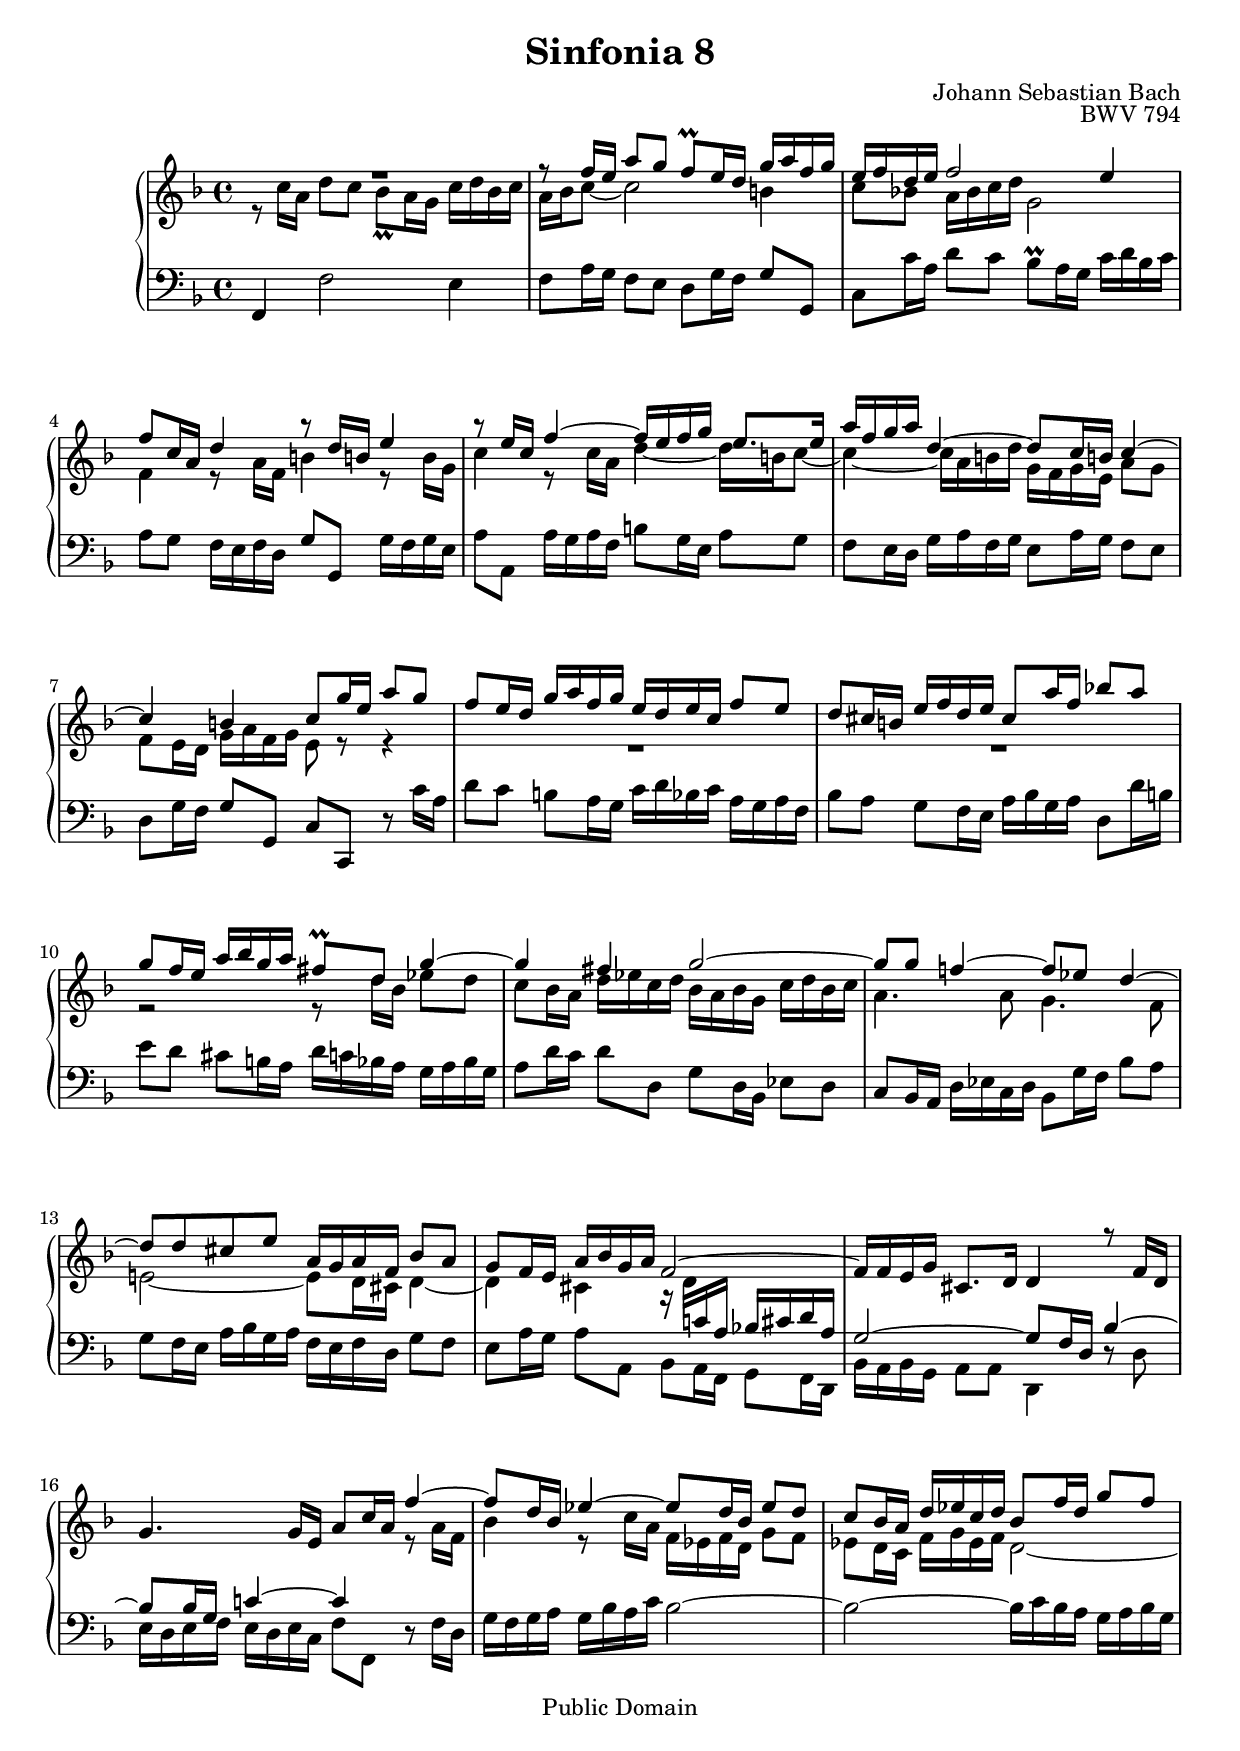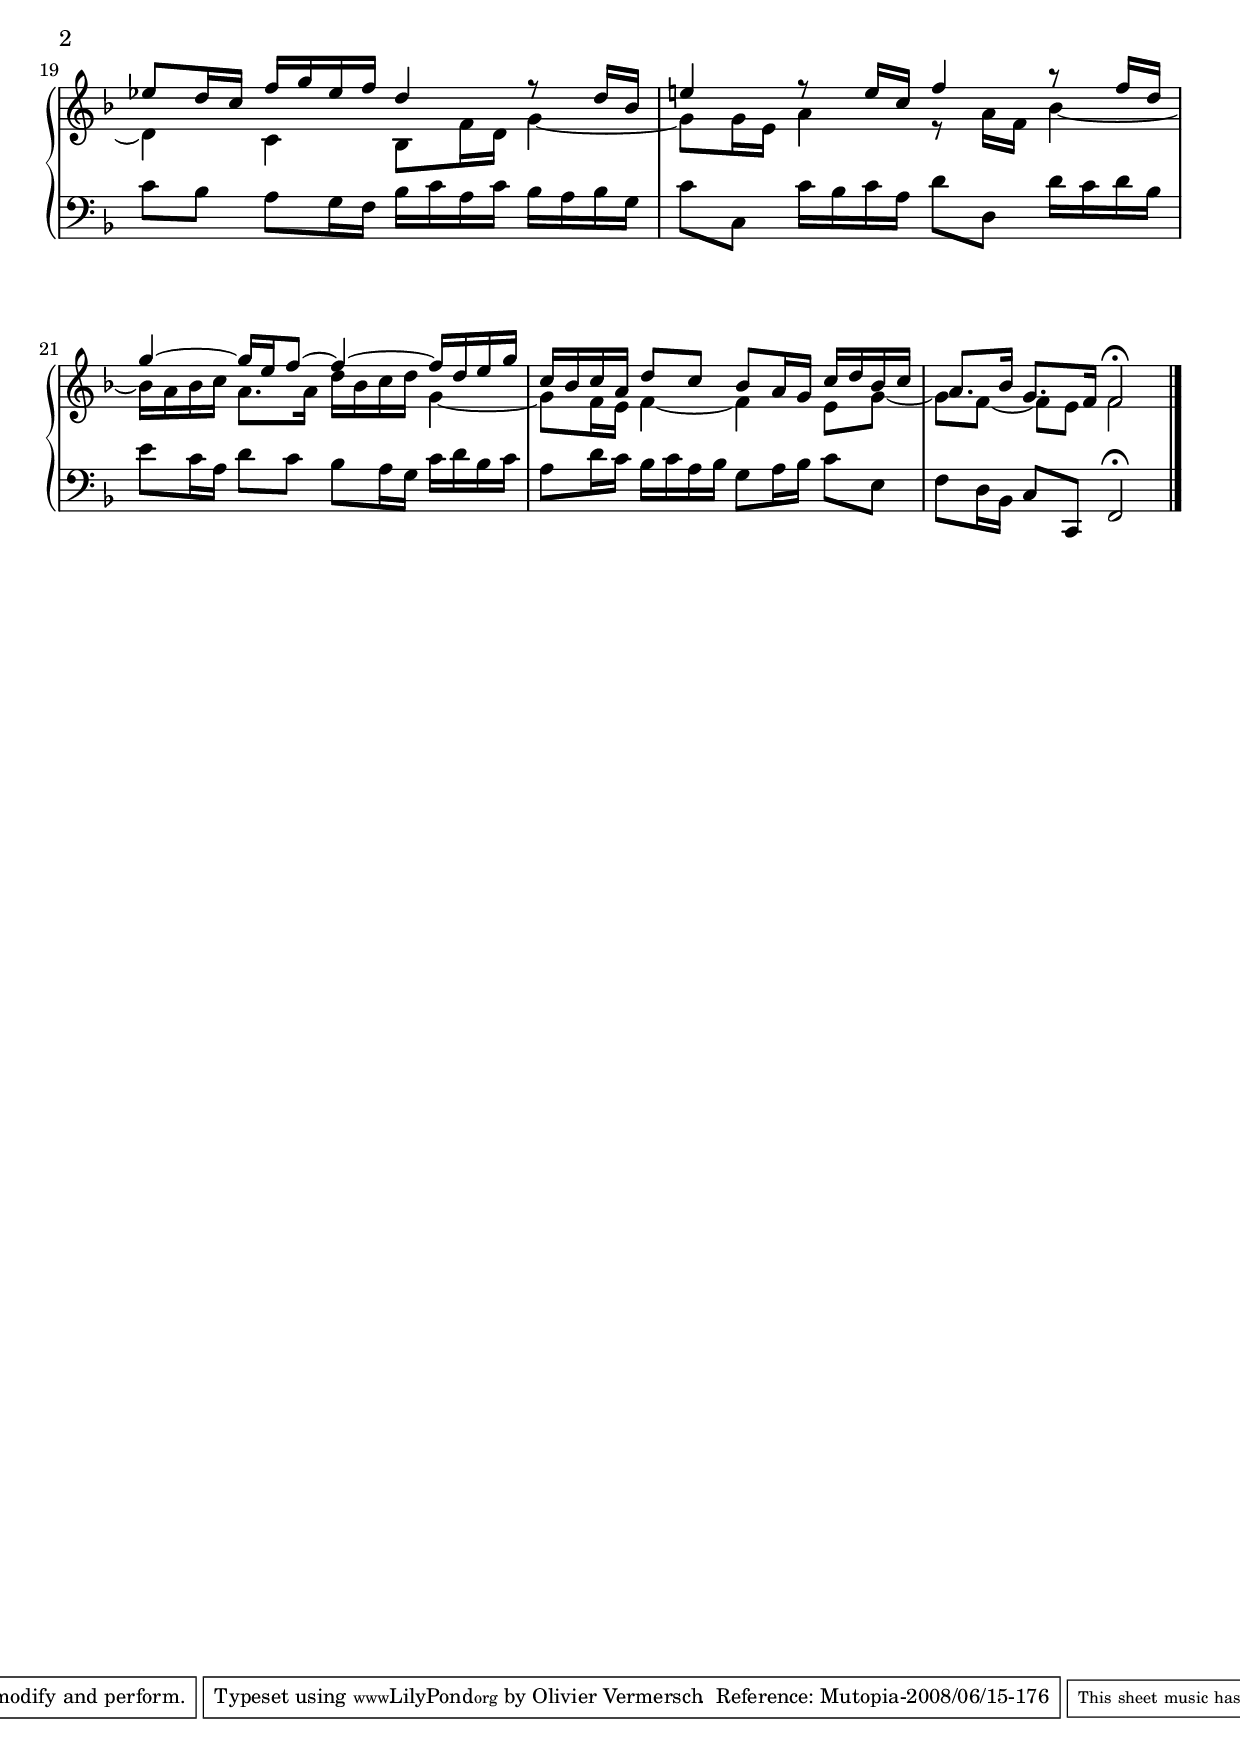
#(set-global-staff-size 20)

\header {
  title = "Sinfonia 8" 
  composer = "Johann Sebastian Bach"
  opus = "BWV 794"
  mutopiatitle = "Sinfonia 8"
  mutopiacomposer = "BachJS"
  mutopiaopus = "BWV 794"
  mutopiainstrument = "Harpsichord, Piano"
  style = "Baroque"
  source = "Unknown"
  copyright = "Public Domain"
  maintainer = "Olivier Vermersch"
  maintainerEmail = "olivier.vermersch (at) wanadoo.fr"
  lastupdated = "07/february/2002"

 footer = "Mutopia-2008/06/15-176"
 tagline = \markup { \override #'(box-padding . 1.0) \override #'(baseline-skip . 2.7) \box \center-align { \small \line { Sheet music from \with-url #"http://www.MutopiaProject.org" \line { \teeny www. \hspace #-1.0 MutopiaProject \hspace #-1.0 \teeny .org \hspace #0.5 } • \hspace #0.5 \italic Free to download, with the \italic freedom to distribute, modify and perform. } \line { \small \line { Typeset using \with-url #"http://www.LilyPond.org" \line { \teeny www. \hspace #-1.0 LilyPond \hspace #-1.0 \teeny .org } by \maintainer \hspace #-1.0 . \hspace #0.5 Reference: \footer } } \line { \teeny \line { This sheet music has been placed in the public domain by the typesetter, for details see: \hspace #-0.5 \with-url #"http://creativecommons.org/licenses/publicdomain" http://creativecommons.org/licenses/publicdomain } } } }
}

\version "2.11.46"

%\include "property.ly"

%
% a few macros for fine tuning
%

% force direction of tie
tu = \tieUp
td = \tieDown
tb = \tieNeutral

% explicit staff change 
su = { \change Staff = up}
sd = { \change Staff = down}

melone =  \relative c'' {
  % bars 1-4
  R1 |
  r8 f16 e a8 g f\prall e16 d g a f g |
  e f d e f2 e4 |
  f8 c16 a d4 r8 d16 b! e4 |

  % bars 5-8
  r8 e16 c f4 ~ f16 e f g e8.  e16 |
  a f g a d,4 ~ d8 c16 b! c4 ~ |
  c b c8 g'16 e a8 g |
  f e16 d g a f g e d e c f8 e |
  
  % bars 9-12
  d cis16 b e f d e cis8 a'16 f bes!8 a |
  g f16 e a bes g a fis8\prall d g4 ~ |
  g fis g2 ~ |
  g8 g f!4 ~ f8 ees d4 ~ |
 
  % bars 13-16
  d8 d cis e a,16 g a f bes8 a |
  g f16 e a bes g a f2 ~ |
  f16 f e g cis,8. d16 d4 r8 f16 d |
  g4. g16 e a8 c16 a f'4 ~ |

  % bars 17-20
  f8 d16 bes ees4 ~ ees8 d16 bes ees8 d |
  c8 bes16 a d ees c d bes8 f'16 d g8 f |
  ees d16 c f g ees f d4 r8 d16 bes |
  e!4 r8 e16 c f4 r8 f16 d |

  % bars 21-23
  g4 ~ g16 e f8 ~ f4 ~ f16 d e g |
  c, bes c a d8 c bes a16 g c d bes c |
  a8.  bes16 g8.  f16 f2\fermata \bar "|."
}

meltwo =  \relative c'' {
  % bars 1-4
  r8 c16 a d8 c bes_\prall a16 g c d bes c |
  a bes c8 ~ c2 b4 |
  c8 bes! a16 bes c d g,2 |
  f4 r8 a16 f b4 r8 b16 g |

  % bars 5-8
  c4 r8 c16 a d4 ~ d16 b c8 ~ |
  c4 ~ c16 a b d g, f g e a8 g |
  f e16 d g a f g e8 r r4 |
  R1 |

  % bars 9-12
  R1 |
  r2 r8 d'16 bes ees8 d |
  c bes16 a d ees c d bes a bes g c d bes c |
  a4. a8 g4. f8 |

  % bars 13-16
  e!2 ~ e8 d16 cis d4 ~ |
  d cis r16 d \sd \stemUp \tu c! a bes! cis d a |
  g2 ~ g8 f16 d bes'4 ~ |
  bes8 bes16 g c!4 ~ c \su \stemDown \td r8 a'16 f |

  % bars 17-20
  bes4 r8 c16 a f ees f d g8 f |
  ees d16 c f g ees f d2 ~ |
  d4 c bes8 f'16 d g4 ~ |
  g8 g16 e a4 r8 a16 f bes4 ~ |

  % bars 21-23
  bes16 a bes c a8. a16 d bes c d g,4 ~ |
  g8 f16 e f4 ~ f e8 g ~ |
   g[ f] ~  f[ e] f2
}

melthree =  \relative c, {
  % bars 1-4
  f4 f'2 e4 |
  f8 a16 g f8 e d g16 f \stemUp g8 g, \stemNeutral |
  c c'16 a d8 c bes\prall a16 g c d bes c |
  a8 g f16 e f d \stemUp g8 g, \stemNeutral g'16 f g e |

  % bars 5-8
  a8 a, a'16 g a f b8 g16 e a8 g |
  f e16 d g a f g e8 a16 g f8 e |
  d g16 f \stemUp g8 g, \stemNeutral c c, r c''16 a |
   d8[ c]  b[ a16 g] c d bes c a g a f |

  % bars 9-12
   bes8[ a]  g[ f16 e] a bes g a d,8 d'16 b |
   e8[ d]  cis[ b16 a] d c bes a g a bes g |
  a8 d16 c d8 d, g d16 bes ees8 d |
  c8 bes16 a d ees c d bes8 g'16 f bes8 a |

  % bars 13-16
  g f16 e a bes g a f e f d g8 f |
  \stemDown e8 a16 g a8 a, bes a16 f g8 f16 d |
  bes' a bes g a8 a d,4 r8 d' \stemNeutral |
  e16 d e f e d e c \stemDown f8 f, \stemNeutral r f'16 d |

  % bars 17-20
  g f g a g bes a c bes2 ~ |
  bes ~ bes16 c bes a g a bes g |
   c8[ bes]  a[ g16 f] bes c a c bes a bes g |
  c8 c, c'16 bes c a d8 d, d'16 c d bes |

  % bars 21-23
  e8 c16 a d8 c bes a16 g c d bes c |
  a8 d16 c bes c a bes g8 a16 bes c8 e, |
  f d16 bes c8 c, f2\fermata \bar "|."
}


\score {
\context PianoStaff

<<
  \override Score.TimeSignature   #'style = #'C
  \context Staff = "up"   <<
    \time 4/4 \key f \major \clef G 
    \context Voice = VA { \voiceOne \melone }
    \context Voice = VB { \voiceTwo \meltwo }>>

  \context Staff = "down" <<
    \time 4/4 \key f \major \clef F \melthree>>
>>

  \midi {
    \context {
      \Score
      tempoWholesPerMinute = #(ly:make-moment 80 4)
      }
    }


\layout {}
}
